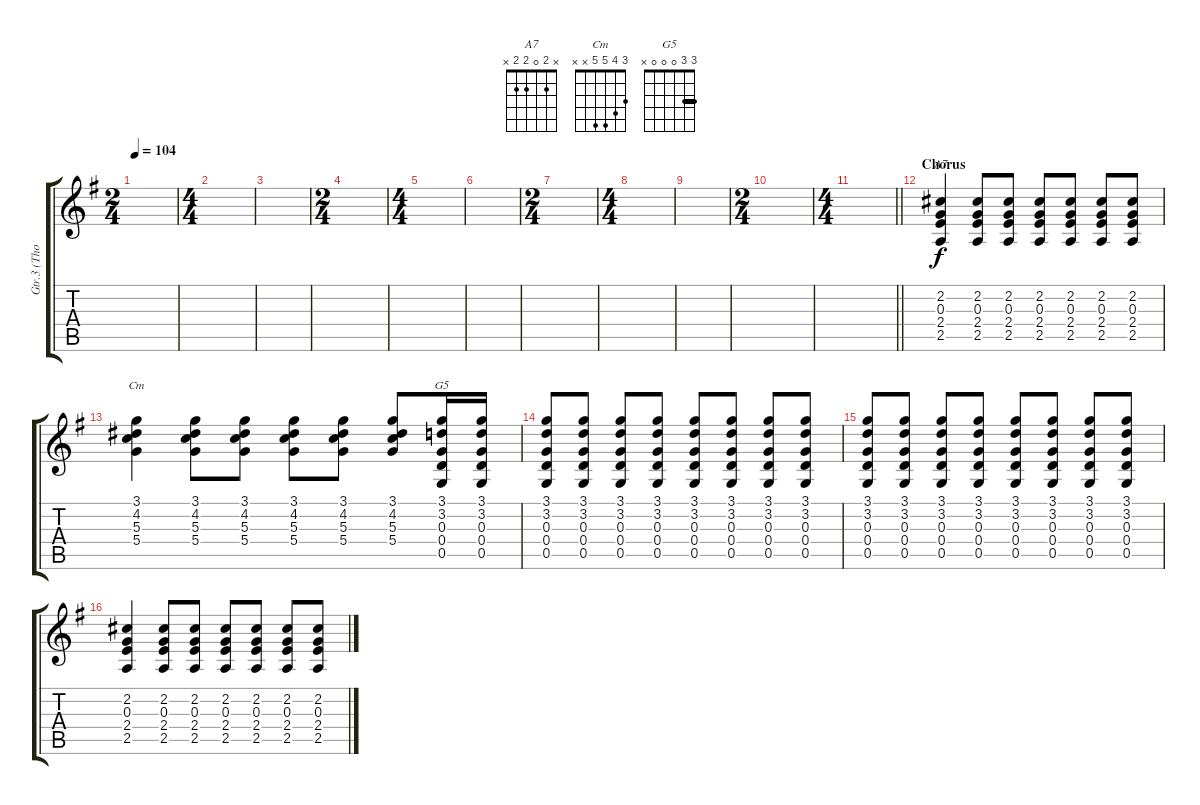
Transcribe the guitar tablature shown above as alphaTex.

\track ("Gtr.3 (Thom Yorke)" "Gtr.3 (Tho") {instrument electricguitarclean}
\staff {score tabs}
\tuning (E4 B3 G3 D3 G2 E2) {hide}
\chord ("A7" x 2 0 2 2 x)
\chord ("Cm" 3 4 5 5 x x)
\chord ("G5" 3 3 0 0 0 x) {barre 3}
\ts (2 4)
\tempo 104
\clef g2
\ks eminor
|
\ts (4 4)
|
|
\ts (2 4)
|
\ts (4 4)
|
|
\ts (2 4)
|
\ts (4 4)
|
|
\ts (2 4)
|
\ts (4 4)
\barLineRight lightlight
|
\section ("" "Chorus")
(2.2 0.3 2.4 2.5).4{ch "A7"} (2.2 0.3 2.4 2.5).8 (2.2 0.3 2.4 2.5).8 (2.2 0.3 2.4 2.5).8 (2.2 0.3 2.4 2.5).8 (2.2 0.3 2.4 2.5).8 (2.2 0.3 2.4 2.5).8 |
(3.1 4.2 5.3 5.4).4{ch "Cm"} (3.1 4.2 5.3 5.4).8 (3.1 4.2 5.3 5.4).8 (3.1 4.2 5.3 5.4).8 (3.1 4.2 5.3 5.4).8 (3.1 4.2 5.3 5.4).8 (3.1 3.2 0.3 0.4 0.5).16{ch "G5"} (3.1 3.2 0.3 0.4 0.5).16 |
(3.1 3.2 0.3 0.4 0.5).8 (3.1 3.2 0.3 0.4 0.5).8 (3.1 3.2 0.3 0.4 0.5).8 (3.1 3.2 0.3 0.4 0.5).8 (3.1 3.2 0.3 0.4 0.5).8 (3.1 3.2 0.3 0.4 0.5).8 (3.1 3.2 0.3 0.4 0.5).8 (3.1 3.2 0.3 0.4 0.5).8 |
(3.1 3.2 0.3 0.4 0.5).8 (3.1 3.2 0.3 0.4 0.5).8 (3.1 3.2 0.3 0.4 0.5).8 (3.1 3.2 0.3 0.4 0.5).8 (3.1 3.2 0.3 0.4 0.5).8 (3.1 3.2 0.3 0.4 0.5).8 (3.1 3.2 0.3 0.4 0.5).8 (3.1 3.2 0.3 0.4 0.5).8 |
(2.2 0.3 2.4 2.5).4 (2.2 0.3 2.4 2.5).8 (2.2 0.3 2.4 2.5).8 (2.2 0.3 2.4 2.5).8 (2.2 0.3 2.4 2.5).8 (2.2 0.3 2.4 2.5).8 (2.2 0.3 2.4 2.5).8
